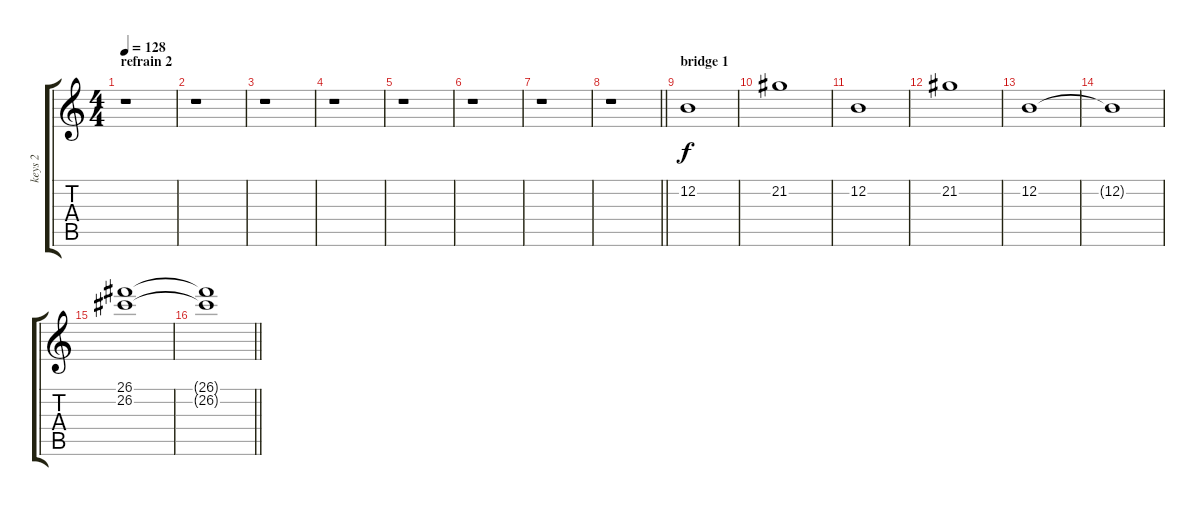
\track ("keys 2" "keys 2") {instrument stringensemble1}
\staff {score tabs}
\tuning (E4 B3 G3 D3 A2 E2) {hide}
\ts (4 4)
\section ("" "refrain 2")
\tempo 128
\clef g2
\ks c
r.1{dy f} |
r.1 |
r.1 |
r.1 |
r.1 |
r.1 |
r.1 |
\barLineRight lightlight
r.1 |
\section ("" "bridge 1")
12.2.1 |
21.2.1 |
12.2.1 |
21.2.1 |
12.2.1 |
12.2{t}.1 |
(26.1 26.2).1 |
\barLineRight lightlight
(26.1{t} 26.2{t}).1
